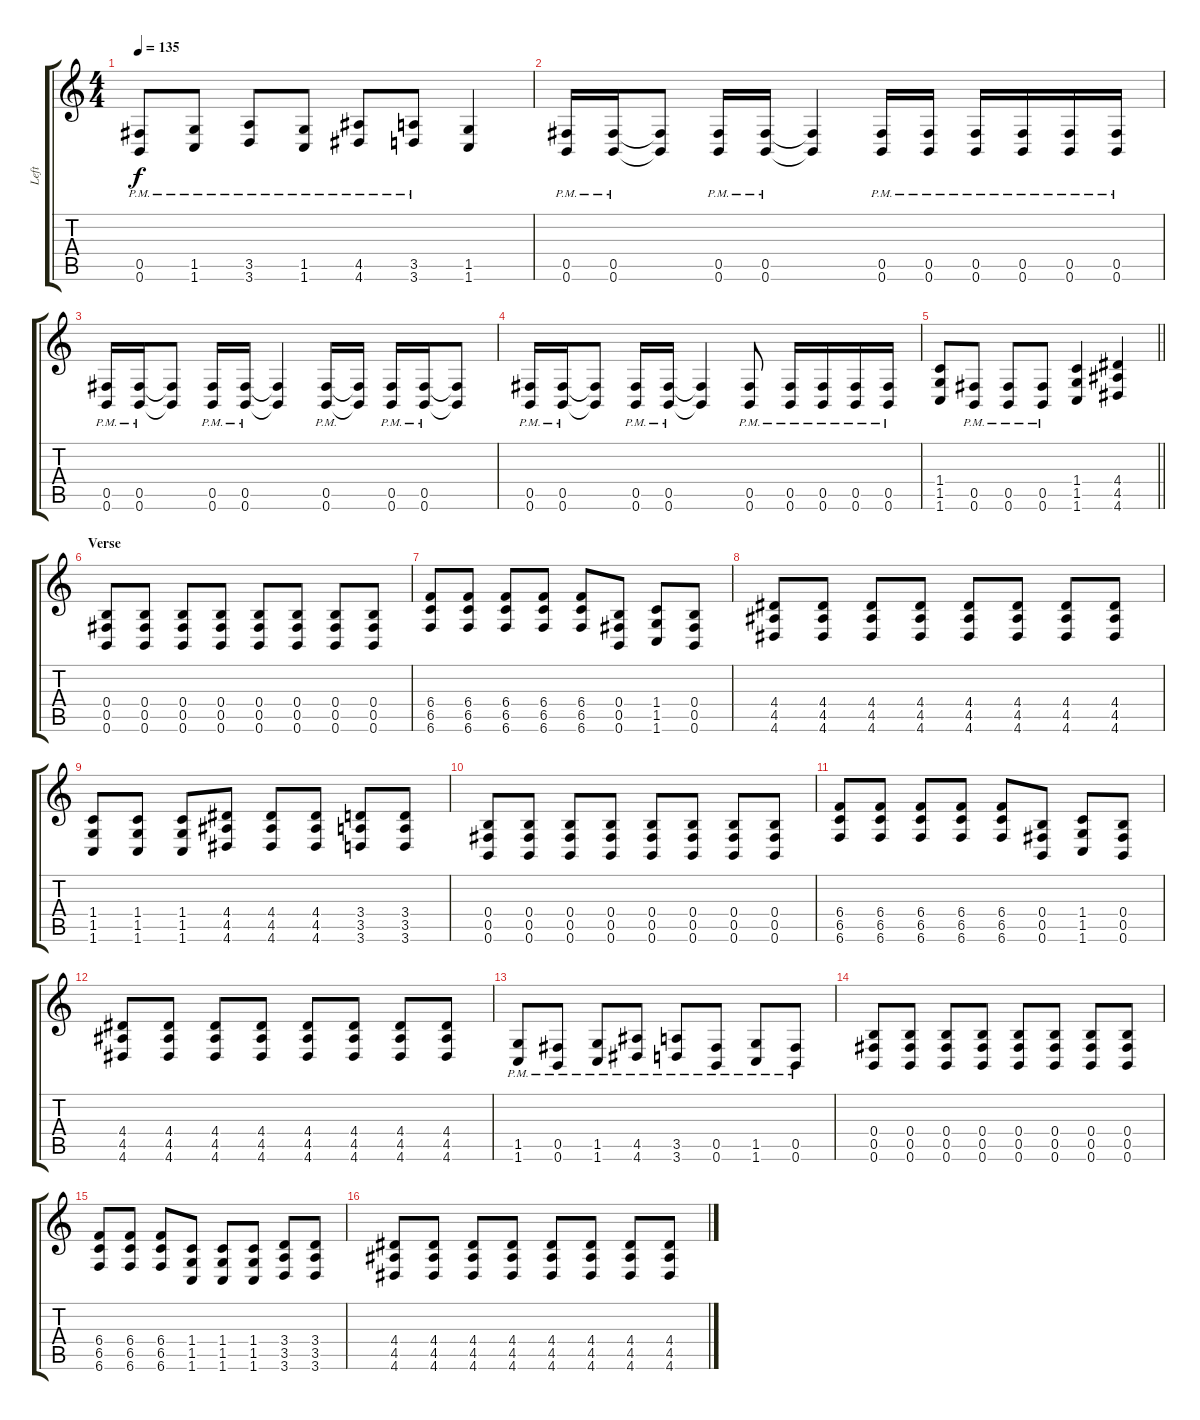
\track ("Left" "Left") {instrument distortionguitar}
\staff {score tabs}
\tuning (Db4 Ab3 E3 B2 Gb2 B1) {hide}
\ts (4 4)
\tempo 135
\clef g2
\ks c
(0.5{pm} 0.6{pm}).8{dy f} (1.5{pm} 1.6{pm}).8 (3.5{pm} 3.6{pm}).8 (1.5{pm} 1.6{pm}).8 (4.5{pm} 4.6{pm}).8 (3.5{pm} 3.6{pm}).8 (1.5 1.6).4 |
(0.5{pm} 0.6{pm}).16 (0.5{pm} 0.6{pm}).16 (0.5{t} 0.6{t}).8 (0.5{pm} 0.6{pm}).16 (0.5{pm} 0.6{pm}).16 (0.5{t} 0.6{t}).4 (0.5{pm} 0.6{pm}).16 (0.5{pm} 0.6{pm}).16 (0.5{pm} 0.6{pm}).16 (0.5{pm} 0.6{pm}).16 (0.5{pm} 0.6{pm}).16 (0.5{pm} 0.6{pm}).16 |
(0.5{pm} 0.6{pm}).16 (0.5{pm} 0.6{pm}).16 (0.5{t} 0.6{t}).8 (0.5{pm} 0.6{pm}).16 (0.5{pm} 0.6{pm}).16 (0.5{t} 0.6{t}).4 (0.5{pm} 0.6{pm}).16 (0.5{t} 0.6{t}).16 (0.5{pm} 0.6{pm}).16 (0.5{pm} 0.6{pm}).16 (0.5{t} 0.6{t}).8 |
(0.5{pm} 0.6{pm}).16 (0.5{pm} 0.6{pm}).16 (0.5{t} 0.6{t}).8 (0.5{pm} 0.6{pm}).16 (0.5{pm} 0.6{pm}).16 (0.5{t} 0.6{t}).4 (0.5{pm} 0.6{pm}).8 (0.5{pm} 0.6{pm}).16 (0.5{pm} 0.6{pm}).16 (0.5{pm} 0.6{pm}).16 (0.5{pm} 0.6{pm}).16 |
\barLineRight lightlight
(1.4 1.5 1.6).8 (0.5{pm} 0.6{pm}).8 (0.5{pm} 0.6{pm}).8 (0.5{pm} 0.6{pm}).8 (1.4 1.5 1.6).4 (4.4 4.5 4.6).4 |
\section ("" "Verse")
(0.4 0.5 0.6).8 (0.4 0.5 0.6).8 (0.4 0.5 0.6).8 (0.4 0.5 0.6).8 (0.4 0.5 0.6).8 (0.4 0.5 0.6).8 (0.4 0.5 0.6).8 (0.4 0.5 0.6).8 |
(6.4 6.5 6.6).8 (6.4 6.5 6.6).8 (6.4 6.5 6.6).8 (6.4 6.5 6.6).8 (6.4 6.5 6.6).8 (0.4 0.5 0.6).8 (1.4 1.5 1.6).8 (0.4 0.5 0.6).8 |
(4.4 4.5 4.6).8 (4.4 4.5 4.6).8 (4.4 4.5 4.6).8 (4.4 4.5 4.6).8 (4.4 4.5 4.6).8 (4.4 4.5 4.6).8 (4.4 4.5 4.6).8 (4.4 4.5 4.6).8 |
(1.4 1.5 1.6).8 (1.4 1.5 1.6).8 (1.4 1.5 1.6).8 (4.4 4.5 4.6).8 (4.4 4.5 4.6).8 (4.4 4.5 4.6).8 (3.4 3.5 3.6).8 (3.4 3.5 3.6).8 |
(0.4 0.5 0.6).8 (0.4 0.5 0.6).8 (0.4 0.5 0.6).8 (0.4 0.5 0.6).8 (0.4 0.5 0.6).8 (0.4 0.5 0.6).8 (0.4 0.5 0.6).8 (0.4 0.5 0.6).8 |
(6.4 6.5 6.6).8 (6.4 6.5 6.6).8 (6.4 6.5 6.6).8 (6.4 6.5 6.6).8 (6.4 6.5 6.6).8 (0.4 0.5 0.6).8 (1.4 1.5 1.6).8 (0.4 0.5 0.6).8 |
(4.4 4.5 4.6).8 (4.4 4.5 4.6).8 (4.4 4.5 4.6).8 (4.4 4.5 4.6).8 (4.4 4.5 4.6).8 (4.4 4.5 4.6).8 (4.4 4.5 4.6).8 (4.4 4.5 4.6).8 |
(1.5{pm} 1.6{pm}).8 (0.5{pm} 0.6{pm}).8 (1.5{pm} 1.6{pm}).8 (4.5{pm} 4.6{pm}).8 (3.5{pm} 3.6{pm}).8 (0.5{pm} 0.6{pm}).8 (1.5{pm} 1.6{pm}).8 (0.5{pm} 0.6{pm}).8 |
(0.4 0.5 0.6).8 (0.4 0.5 0.6).8 (0.4 0.5 0.6).8 (0.4 0.5 0.6).8 (0.4 0.5 0.6).8 (0.4 0.5 0.6).8 (0.4 0.5 0.6).8 (0.4 0.5 0.6).8 |
(6.4 6.5 6.6).8 (6.4 6.5 6.6).8 (6.4 6.5 6.6).8 (1.4 1.5 1.6).8 (1.4 1.5 1.6).8 (1.4 1.5 1.6).8 (3.4 3.5 3.6).8 (3.4 3.5 3.6).8 |
(4.4 4.5 4.6).8 (4.4 4.5 4.6).8 (4.4 4.5 4.6).8 (4.4 4.5 4.6).8 (4.4 4.5 4.6).8 (4.4 4.5 4.6).8 (4.4 4.5 4.6).8 (4.4 4.5 4.6).8
